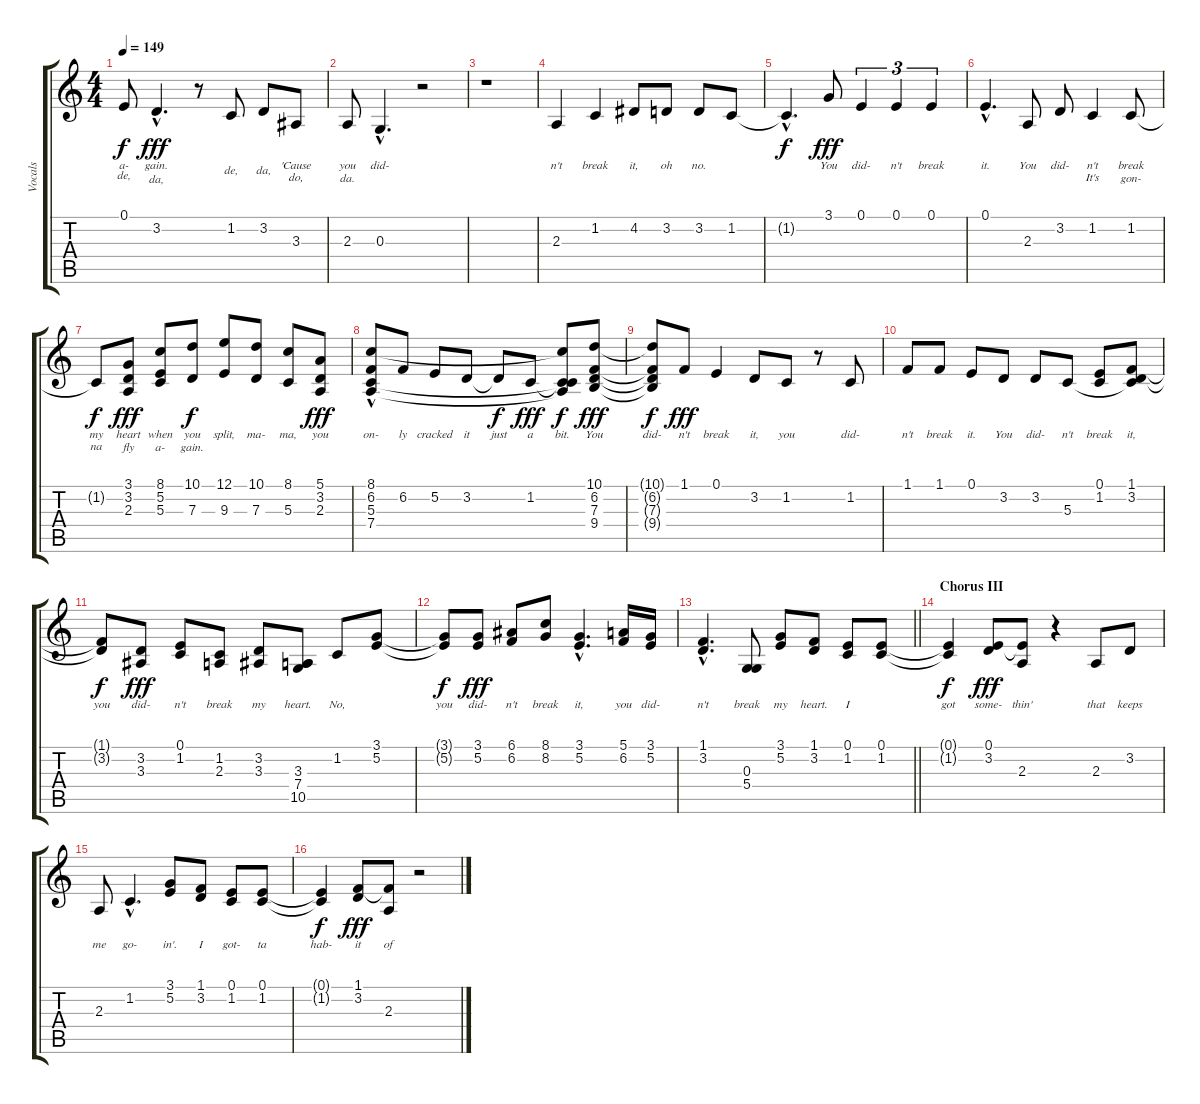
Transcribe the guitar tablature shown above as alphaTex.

\track ("Vocals" "Vocals") {instrument lead6voice}
\staff {score tabs}
\tuning (E4 B3 G3 D3 A2 E2) {hide}
\ts (4 4)
\tempo 149
\clef g2
\ks c
0.1{t}.8{lyrics (0 "a-") lyrics (1 "de,") lyrics (2 "") lyrics (3 "") lyrics (4 "") dy f} 3.2{hac}.4{d lyrics (0 "gain.") lyrics (1 "da,") lyrics (2 "") lyrics (3 "") lyrics (4 "") dy fff} r.8 1.2.8{lyrics (0 "") lyrics (1 "de,") lyrics (2 "") lyrics (3 "") lyrics (4 "")} 3.2.8{lyrics (0 "") lyrics (1 "da,") lyrics (2 "") lyrics (3 "") lyrics (4 "")} 3.3.8{lyrics (0 "'Cause") lyrics (1 "do,") lyrics (2 "") lyrics (3 "") lyrics (4 "")} |
2.3.8{lyrics (0 "you") lyrics (1 "da.") lyrics (2 "") lyrics (3 "") lyrics (4 "")} 0.3{hac}.4{d lyrics (0 "did-") lyrics (1 "") lyrics (2 "") lyrics (3 "") lyrics (4 "")} r.2 |
r.1 |
2.3.4{lyrics (0 "n't") lyrics (1 "") lyrics (2 "") lyrics (3 "") lyrics (4 "")} 1.2.4{lyrics (0 "break") lyrics (1 "") lyrics (2 "") lyrics (3 "") lyrics (4 "")} 4.2.8{lyrics (0 "it,") lyrics (1 "") lyrics (2 "") lyrics (3 "") lyrics (4 "")} 3.2.8{lyrics (0 "oh") lyrics (1 "") lyrics (2 "") lyrics (3 "") lyrics (4 "")} 3.2.8{lyrics (0 "no.") lyrics (1 "") lyrics (2 "") lyrics (3 "") lyrics (4 "")} 1.2.8{lyrics (0 "") lyrics (1 "") lyrics (2 "") lyrics (3 "") lyrics (4 "")} |
1.2{hac t}.4{d lyrics (0 "") lyrics (1 "") lyrics (2 "") lyrics (3 "") lyrics (4 "") dy f} 3.1.8{lyrics (0 "You") lyrics (1 "") lyrics (2 "") lyrics (3 "") lyrics (4 "") dy fff} 0.1.4{tu (3 2) lyrics (0 "did-") lyrics (1 "") lyrics (2 "") lyrics (3 "") lyrics (4 "")} 0.1.4{tu (3 2) lyrics (0 "n't") lyrics (1 "") lyrics (2 "") lyrics (3 "") lyrics (4 "")} 0.1.4{tu (3 2) lyrics (0 "break") lyrics (1 "") lyrics (2 "") lyrics (3 "") lyrics (4 "")} |
0.1{hac}.4{d lyrics (0 "it.") lyrics (1 "") lyrics (2 "") lyrics (3 "") lyrics (4 "")} 2.3.8{lyrics (0 "You") lyrics (1 "") lyrics (2 "") lyrics (3 "") lyrics (4 "")} 3.2.8{lyrics (0 "did-") lyrics (1 "") lyrics (2 "") lyrics (3 "") lyrics (4 "")} 1.2.4{lyrics (0 "n't") lyrics (1 "It's") lyrics (2 "") lyrics (3 "") lyrics (4 "")} 1.2.8{lyrics (0 "break") lyrics (1 "gon-") lyrics (2 "") lyrics (3 "") lyrics (4 "")} |
1.2{t}.8{lyrics (0 "my") lyrics (1 "na") lyrics (2 "") lyrics (3 "") lyrics (4 "") dy f} (3.1 3.2 2.3).8{lyrics (0 "heart") lyrics (1 "fly") lyrics (2 "") lyrics (3 "") lyrics (4 "") dy fff} (8.1 5.2 5.3).8{lyrics (0 "when") lyrics (1 "a-") lyrics (2 "") lyrics (3 "") lyrics (4 "")} (10.1 7.3).8{lyrics (0 "you") lyrics (1 "gain.") lyrics (2 "") lyrics (3 "") lyrics (4 "") dy f} (12.1 9.3).8{lyrics (0 "split,") lyrics (1 "") lyrics (2 "") lyrics (3 "") lyrics (4 "")} (10.1 7.3).8{lyrics (0 "ma-") lyrics (1 "") lyrics (2 "") lyrics (3 "") lyrics (4 "")} (8.1 5.3).8{lyrics (0 "ma,") lyrics (1 "") lyrics (2 "") lyrics (3 "") lyrics (4 "")} (5.1 3.2 2.3).8{lyrics (0 "you") lyrics (1 "") lyrics (2 "") lyrics (3 "") lyrics (4 "") dy fff} |
(8.1{hac} 6.2 5.3{hac} 7.4{hac}).8{lyrics (0 "on-") lyrics (1 "") lyrics (2 "") lyrics (3 "") lyrics (4 "")} 6.2.8{lyrics (0 "ly") lyrics (1 "") lyrics (2 "") lyrics (3 "") lyrics (4 "")} 5.2.8{lyrics (0 "cracked") lyrics (1 "") lyrics (2 "") lyrics (3 "") lyrics (4 "")} 3.2.8{lyrics (0 "it") lyrics (1 "") lyrics (2 "") lyrics (3 "") lyrics (4 "")} 3.2{t}.8{lyrics (0 "just") lyrics (1 "") lyrics (2 "") lyrics (3 "") lyrics (4 "") dy f} 1.2.8{lyrics (0 "a") lyrics (1 "") lyrics (2 "") lyrics (3 "") lyrics (4 "") dy fff} (8.1{t} 1.2{t} 5.3{t} 7.4{t}).8{lyrics (0 "bit.") lyrics (1 "") lyrics (2 "") lyrics (3 "") lyrics (4 "") dy f} (10.1 6.2 7.3 9.4).8{lyrics (0 "You") lyrics (1 "") lyrics (2 "") lyrics (3 "") lyrics (4 "") dy fff} |
(10.1{t} 6.2{t} 7.3{t} 9.4{t}).8{lyrics (0 "did-") lyrics (1 "") lyrics (2 "") lyrics (3 "") lyrics (4 "") dy f} 1.1.8{lyrics (0 "n't") lyrics (1 "") lyrics (2 "") lyrics (3 "") lyrics (4 "") dy fff} 0.1.4{lyrics (0 "break") lyrics (1 "") lyrics (2 "") lyrics (3 "") lyrics (4 "")} 3.2.8{lyrics (0 "it,") lyrics (1 "") lyrics (2 "") lyrics (3 "") lyrics (4 "")} 1.2.8{lyrics (0 "you") lyrics (1 "") lyrics (2 "") lyrics (3 "") lyrics (4 "")} r.8 1.2.8{lyrics (0 "did-") lyrics (1 "") lyrics (2 "") lyrics (3 "") lyrics (4 "")} |
1.1.8{lyrics (0 "n't") lyrics (1 "") lyrics (2 "") lyrics (3 "") lyrics (4 "")} 1.1.8{lyrics (0 "break") lyrics (1 "") lyrics (2 "") lyrics (3 "") lyrics (4 "")} 0.1.8{lyrics (0 "it.") lyrics (1 "") lyrics (2 "") lyrics (3 "") lyrics (4 "")} 3.2.8{lyrics (0 "You") lyrics (1 "") lyrics (2 "") lyrics (3 "") lyrics (4 "")} 3.2.8{lyrics (0 "did-") lyrics (1 "") lyrics (2 "") lyrics (3 "") lyrics (4 "")} 5.3.8{lyrics (0 "n't") lyrics (1 "") lyrics (2 "") lyrics (3 "") lyrics (4 "")} (0.1 1.2).8{lyrics (0 "break") lyrics (1 "") lyrics (2 "") lyrics (3 "") lyrics (4 "")} (1.1 3.2 5.3{t}).8{lyrics (0 "it,") lyrics (1 "") lyrics (2 "") lyrics (3 "") lyrics (4 "")} |
(1.1{t} 3.2{t}).8{lyrics (0 "you") lyrics (1 "") lyrics (2 "") lyrics (3 "") lyrics (4 "") dy f} (3.2 3.3).8{lyrics (0 "did-") lyrics (1 "") lyrics (2 "") lyrics (3 "") lyrics (4 "") dy fff} (0.1 1.2).8{lyrics (0 "n't") lyrics (1 "") lyrics (2 "") lyrics (3 "") lyrics (4 "")} (1.2 2.3).8{lyrics (0 "break") lyrics (1 "") lyrics (2 "") lyrics (3 "") lyrics (4 "")} (3.2 3.3).8{lyrics (0 "my") lyrics (1 "") lyrics (2 "") lyrics (3 "") lyrics (4 "")} (3.3 7.4 10.5).8{lyrics (0 "heart.") lyrics (1 "") lyrics (2 "") lyrics (3 "") lyrics (4 "")} 1.2.8{lyrics (0 "No,") lyrics (1 "") lyrics (2 "") lyrics (3 "") lyrics (4 "")} (3.1 5.2).8{lyrics (0 "") lyrics (1 "") lyrics (2 "") lyrics (3 "") lyrics (4 "")} |
(3.1{t} 5.2{t}).8{lyrics (0 "you") lyrics (1 "") lyrics (2 "") lyrics (3 "") lyrics (4 "") dy f} (3.1 5.2).8{lyrics (0 "did-") lyrics (1 "") lyrics (2 "") lyrics (3 "") lyrics (4 "") dy fff} (6.1 6.2).8{lyrics (0 "n't") lyrics (1 "") lyrics (2 "") lyrics (3 "") lyrics (4 "")} (8.1 8.2).8{lyrics (0 "break") lyrics (1 "") lyrics (2 "") lyrics (3 "") lyrics (4 "")} (3.1{hac} 5.2{hac}).4{d lyrics (0 "it,") lyrics (1 "") lyrics (2 "") lyrics (3 "") lyrics (4 "")} (5.1 6.2).16{lyrics (0 "you") lyrics (1 "") lyrics (2 "") lyrics (3 "") lyrics (4 "")} (3.1 5.2).16{lyrics (0 "did-") lyrics (1 "") lyrics (2 "") lyrics (3 "") lyrics (4 "")} |
\barLineRight lightlight
(1.1{hac} 3.2{hac}).4{d lyrics (0 "n't") lyrics (1 "") lyrics (2 "") lyrics (3 "") lyrics (4 "")} (0.3 5.4).8{lyrics (0 "break") lyrics (1 "") lyrics (2 "") lyrics (3 "") lyrics (4 "")} (3.1 5.2).8{lyrics (0 "my") lyrics (1 "") lyrics (2 "") lyrics (3 "") lyrics (4 "")} (1.1 3.2).8{lyrics (0 "heart.") lyrics (1 "") lyrics (2 "") lyrics (3 "") lyrics (4 "")} (0.1 1.2).8{lyrics (0 "I") lyrics (1 "") lyrics (2 "") lyrics (3 "") lyrics (4 "")} (0.1 1.2).8{lyrics (0 "") lyrics (1 "") lyrics (2 "") lyrics (3 "") lyrics (4 "")} |
\section ("" "Chorus III")
(0.1{t} 1.2{t}).4{lyrics (0 "got") lyrics (1 "") lyrics (2 "") lyrics (3 "") lyrics (4 "") dy f} (0.1 3.2).8{lyrics (0 "some-") lyrics (1 "") lyrics (2 "") lyrics (3 "") lyrics (4 "") dy fff} (0.1{t} 2.3).8{lyrics (0 "thin'") lyrics (1 "") lyrics (2 "") lyrics (3 "") lyrics (4 "")} r.4 2.3.8{lyrics (0 "that") lyrics (1 "") lyrics (2 "") lyrics (3 "") lyrics (4 "")} 3.2.8{lyrics (0 "keeps") lyrics (1 "") lyrics (2 "") lyrics (3 "") lyrics (4 "")} |
2.3.8{lyrics (0 "me") lyrics (1 "") lyrics (2 "") lyrics (3 "") lyrics (4 "")} 1.2{hac}.4{d lyrics (0 "go-") lyrics (1 "") lyrics (2 "") lyrics (3 "") lyrics (4 "")} (3.1 5.2).8{lyrics (0 "in'.") lyrics (1 "") lyrics (2 "") lyrics (3 "") lyrics (4 "")} (1.1 3.2).8{lyrics (0 "I") lyrics (1 "") lyrics (2 "") lyrics (3 "") lyrics (4 "")} (0.1 1.2).8{lyrics (0 "got-") lyrics (1 "") lyrics (2 "") lyrics (3 "") lyrics (4 "")} (0.1 1.2).8{lyrics (0 "ta") lyrics (1 "") lyrics (2 "") lyrics (3 "") lyrics (4 "")} |
(0.1{t} 1.2{t}).4{lyrics (0 "hab-") lyrics (1 "") lyrics (2 "") lyrics (3 "") lyrics (4 "") dy f} (1.1 3.2).8{lyrics (0 "it") lyrics (1 "") lyrics (2 "") lyrics (3 "") lyrics (4 "") dy fff} (1.1{t} 2.3).8{lyrics (0 "of") lyrics (1 "") lyrics (2 "") lyrics (3 "") lyrics (4 "")} r.2
